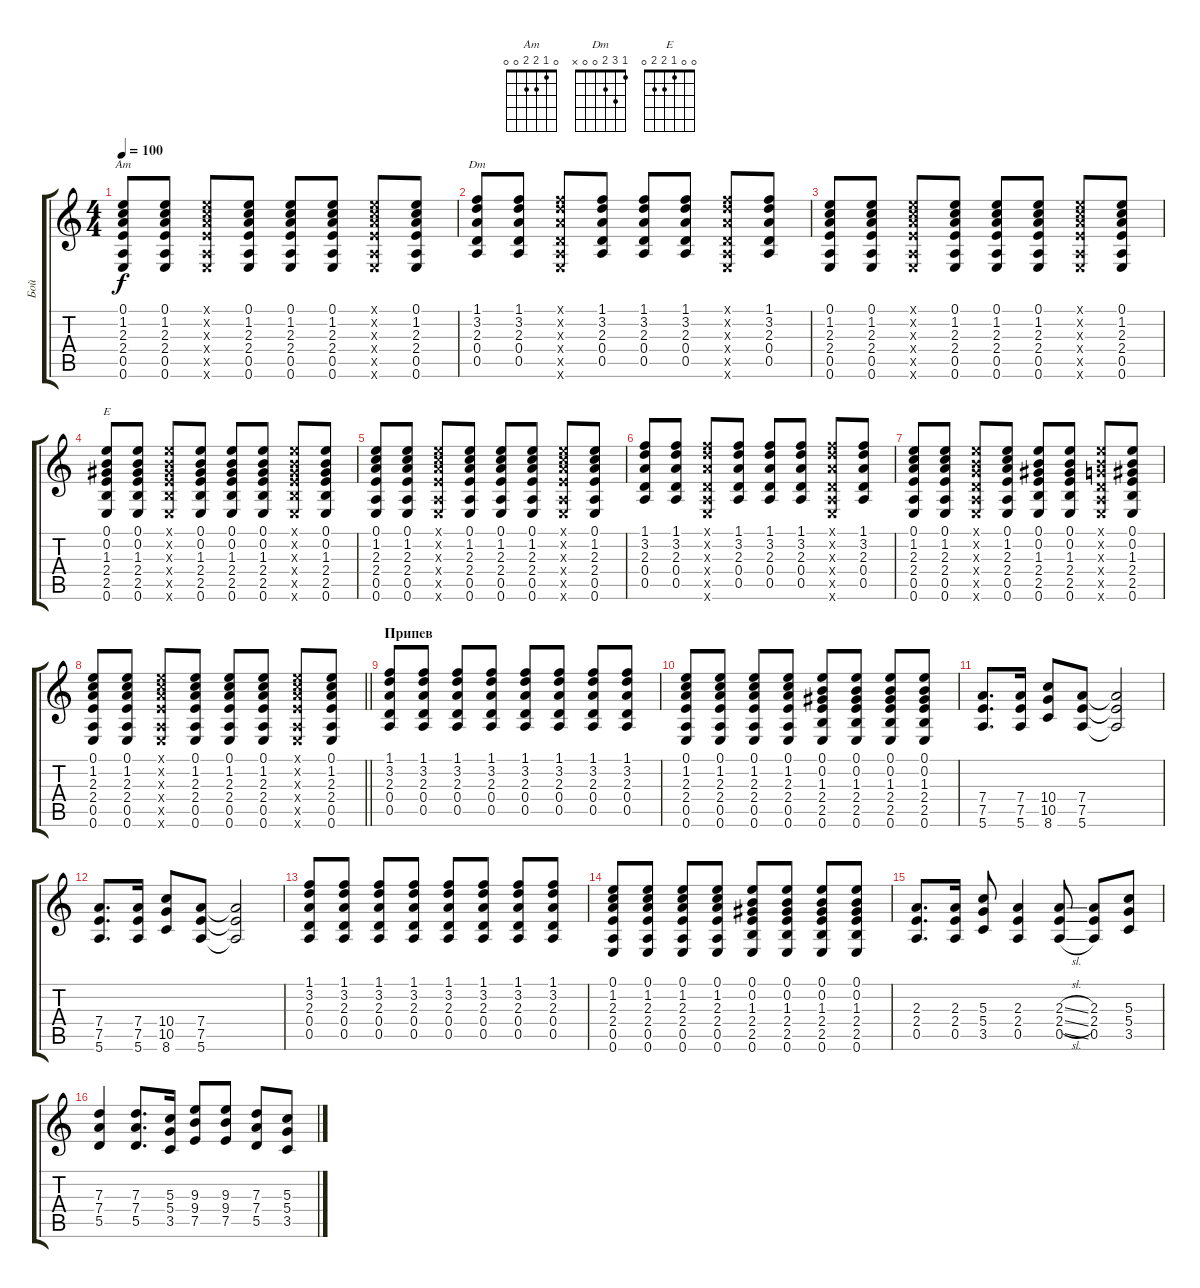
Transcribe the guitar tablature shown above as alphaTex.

\track ("Бой" "Бой") {instrument acousticguitarsteel}
\staff {score tabs}
\tuning (E4 B3 G3 D3 A2 E2) {hide}
\chord ("Am" 0 1 2 2 0 0)
\chord ("Dm" 1 3 2 0 0 x)
\chord ("E" 0 0 1 2 2 0)
\ts (4 4)
\tempo 100
\clef g2
\ks c
(0.1 1.2 2.3 2.4 0.5 0.6).8{ch "Am" dy f} (0.1 1.2 2.3 2.4 0.5 0.6).8 (0.1{x} 1.2{x} 2.3{x} 2.4{x} 0.5{x} 0.6{x}).8 (0.1 1.2 2.3 2.4 0.5 0.6).8 (0.1 1.2 2.3 2.4 0.5 0.6).8 (0.1 1.2 2.3 2.4 0.5 0.6).8 (0.1{x} 1.2{x} 2.3{x} 2.4{x} 0.5{x} 0.6{x}).8 (0.1 1.2 2.3 2.4 0.5 0.6).8 |
(1.1 3.2 2.3 0.4 0.5).8{ch "Dm"} (1.1 3.2 2.3 0.4 0.5).8 (1.1{x} 3.2{x} 2.3{x} 0.4{x} 0.5{x} 0.6{x}).8 (1.1 3.2 2.3 0.4 0.5).8 (1.1 3.2 2.3 0.4 0.5).8 (1.1 3.2 2.3 0.4 0.5).8 (1.1{x} 3.2{x} 2.3{x} 0.4{x} 0.5{x} 0.6{x}).8 (1.1 3.2 2.3 0.4 0.5).8 |
(0.1 1.2 2.3 2.4 0.5 0.6).8 (0.1 1.2 2.3 2.4 0.5 0.6).8 (0.1{x} 1.2{x} 2.3{x} 2.4{x} 0.5{x} 0.6{x}).8 (0.1 1.2 2.3 2.4 0.5 0.6).8 (0.1 1.2 2.3 2.4 0.5 0.6).8 (0.1 1.2 2.3 2.4 0.5 0.6).8 (0.1{x} 1.2{x} 2.3{x} 2.4{x} 0.5{x} 0.6{x}).8 (0.1 1.2 2.3 2.4 0.5 0.6).8 |
(0.1 0.2 1.3 2.4 2.5 0.6).8{ch "E"} (0.1 0.2 1.3 2.4 2.5 0.6).8 (0.1{x} 0.2{x} 1.3{x} 2.4{x} 2.5{x} 0.6{x}).8 (0.1 0.2 1.3 2.4 2.5 0.6).8 (0.1 0.2 1.3 2.4 2.5 0.6).8 (0.1 0.2 1.3 2.4 2.5 0.6).8 (0.1{x} 0.2{x} 1.3{x} 2.4{x} 2.5{x} 0.6{x}).8 (0.1 0.2 1.3 2.4 2.5 0.6).8 |
(0.1 1.2 2.3 2.4 0.5 0.6).8 (0.1 1.2 2.3 2.4 0.5 0.6).8 (0.1{x} 1.2{x} 2.3{x} 2.4{x} 0.5{x} 0.6{x}).8 (0.1 1.2 2.3 2.4 0.5 0.6).8 (0.1 1.2 2.3 2.4 0.5 0.6).8 (0.1 1.2 2.3 2.4 0.5 0.6).8 (0.1{x} 1.2{x} 2.3{x} 2.4{x} 0.5{x} 0.6{x}).8 (0.1 1.2 2.3 2.4 0.5 0.6).8 |
(1.1 3.2 2.3 0.4 0.5).8 (1.1 3.2 2.3 0.4 0.5).8 (1.1{x} 3.2{x} 2.3{x} 0.4{x} 0.5{x} 0.6{x}).8 (1.1 3.2 2.3 0.4 0.5).8 (1.1 3.2 2.3 0.4 0.5).8 (1.1 3.2 2.3 0.4 0.5).8 (1.1{x} 3.2{x} 2.3{x} 0.4{x} 0.5{x} 0.6{x}).8 (1.1 3.2 2.3 0.4 0.5).8 |
(0.1 1.2 2.3 2.4 0.5 0.6).8 (0.1 1.2 2.3 2.4 0.5 0.6).8 (0.1{x} 0.2{x} 0.3{x} 0.4{x} 0.5{x} 0.6{x}).8 (0.1 1.2 2.3 2.4 0.5 0.6).8 (0.1 0.2 1.3 2.4 2.5 0.6).8 (0.1 0.2 1.3 2.4 2.5 0.6).8 (0.1{x} 0.2{x} 0.3{x} 0.4{x} 0.5{x} 0.6{x}).8 (0.1 0.2 1.3 2.4 2.5 0.6).8 |
\barLineRight lightlight
(0.1 1.2 2.3 2.4 0.5 0.6).8 (0.1 1.2 2.3 2.4 0.5 0.6).8 (0.1{x} 1.2{x} 2.3{x} 2.4{x} 0.5{x} 0.6{x}).8 (0.1 1.2 2.3 2.4 0.5 0.6).8 (0.1 1.2 2.3 2.4 0.5 0.6).8 (0.1 1.2 2.3 2.4 0.5 0.6).8 (0.1{x} 1.2{x} 2.3{x} 2.4{x} 0.5{x} 0.6{x}).8 (0.1 1.2 2.3 2.4 0.5 0.6).8 |
\section ("" "Припев")
(1.1 3.2 2.3 0.4 0.5).8 (1.1 3.2 2.3 0.4 0.5).8 (1.1 3.2 2.3 0.4 0.5).8 (1.1 3.2 2.3 0.4 0.5).8 (1.1 3.2 2.3 0.4 0.5).8 (1.1 3.2 2.3 0.4 0.5).8 (1.1 3.2 2.3 0.4 0.5).8 (1.1 3.2 2.3 0.4 0.5).8 |
(0.1 1.2 2.3 2.4 0.5 0.6).8 (0.1 1.2 2.3 2.4 0.5 0.6).8 (0.1 1.2 2.3 2.4 0.5 0.6).8 (0.1 1.2 2.3 2.4 0.5 0.6).8 (0.1 0.2 1.3 2.4 2.5 0.6).8 (0.1 0.2 1.3 2.4 2.5 0.6).8 (0.1 0.2 1.3 2.4 2.5 0.6).8 (0.1 0.2 1.3 2.4 2.5 0.6).8 |
(7.4 7.5 5.6).8{d} (7.4 7.5 5.6).16 (10.4 10.5 8.6).8 (7.4 7.5 5.6).8 (7.4{t} 7.5{t} 5.6{t}).2 |
(7.4 7.5 5.6).8{d} (7.4 7.5 5.6).16 (10.4 10.5 8.6).8 (7.4 7.5 5.6).8 (7.4{t} 7.5{t} 5.6{t}).2 |
(1.1 3.2 2.3 0.4 0.5).8 (1.1 3.2 2.3 0.4 0.5).8 (1.1 3.2 2.3 0.4 0.5).8 (1.1 3.2 2.3 0.4 0.5).8 (1.1 3.2 2.3 0.4 0.5).8 (1.1 3.2 2.3 0.4 0.5).8 (1.1 3.2 2.3 0.4 0.5).8 (1.1 3.2 2.3 0.4 0.5).8 |
(0.1 1.2 2.3 2.4 0.5 0.6).8 (0.1 1.2 2.3 2.4 0.5 0.6).8 (0.1 1.2 2.3 2.4 0.5 0.6).8 (0.1 1.2 2.3 2.4 0.5 0.6).8 (0.1 0.2 1.3 2.4 2.5 0.6).8 (0.1 0.2 1.3 2.4 2.5 0.6).8 (0.1 0.2 1.3 2.4 2.5 0.6).8 (0.1 0.2 1.3 2.4 2.5 0.6).8 |
(2.3 2.4 0.5).8{d} (2.3 2.4 0.5).16 (5.3 5.4 3.5).8 (2.3 2.4 0.5).4 (2.3{sl} 2.4{sl} 0.5{sl}).8 (2.3 2.4 0.5).8 (5.3 5.4 3.5).8 |
(7.3 7.4 5.5).4 (7.3 7.4 5.5).8{d} (5.3 5.4 3.5).16 (9.3 9.4 7.5).8 (9.3 9.4 7.5).8 (7.3 7.4 5.5).8 (5.3 5.4 3.5).8
